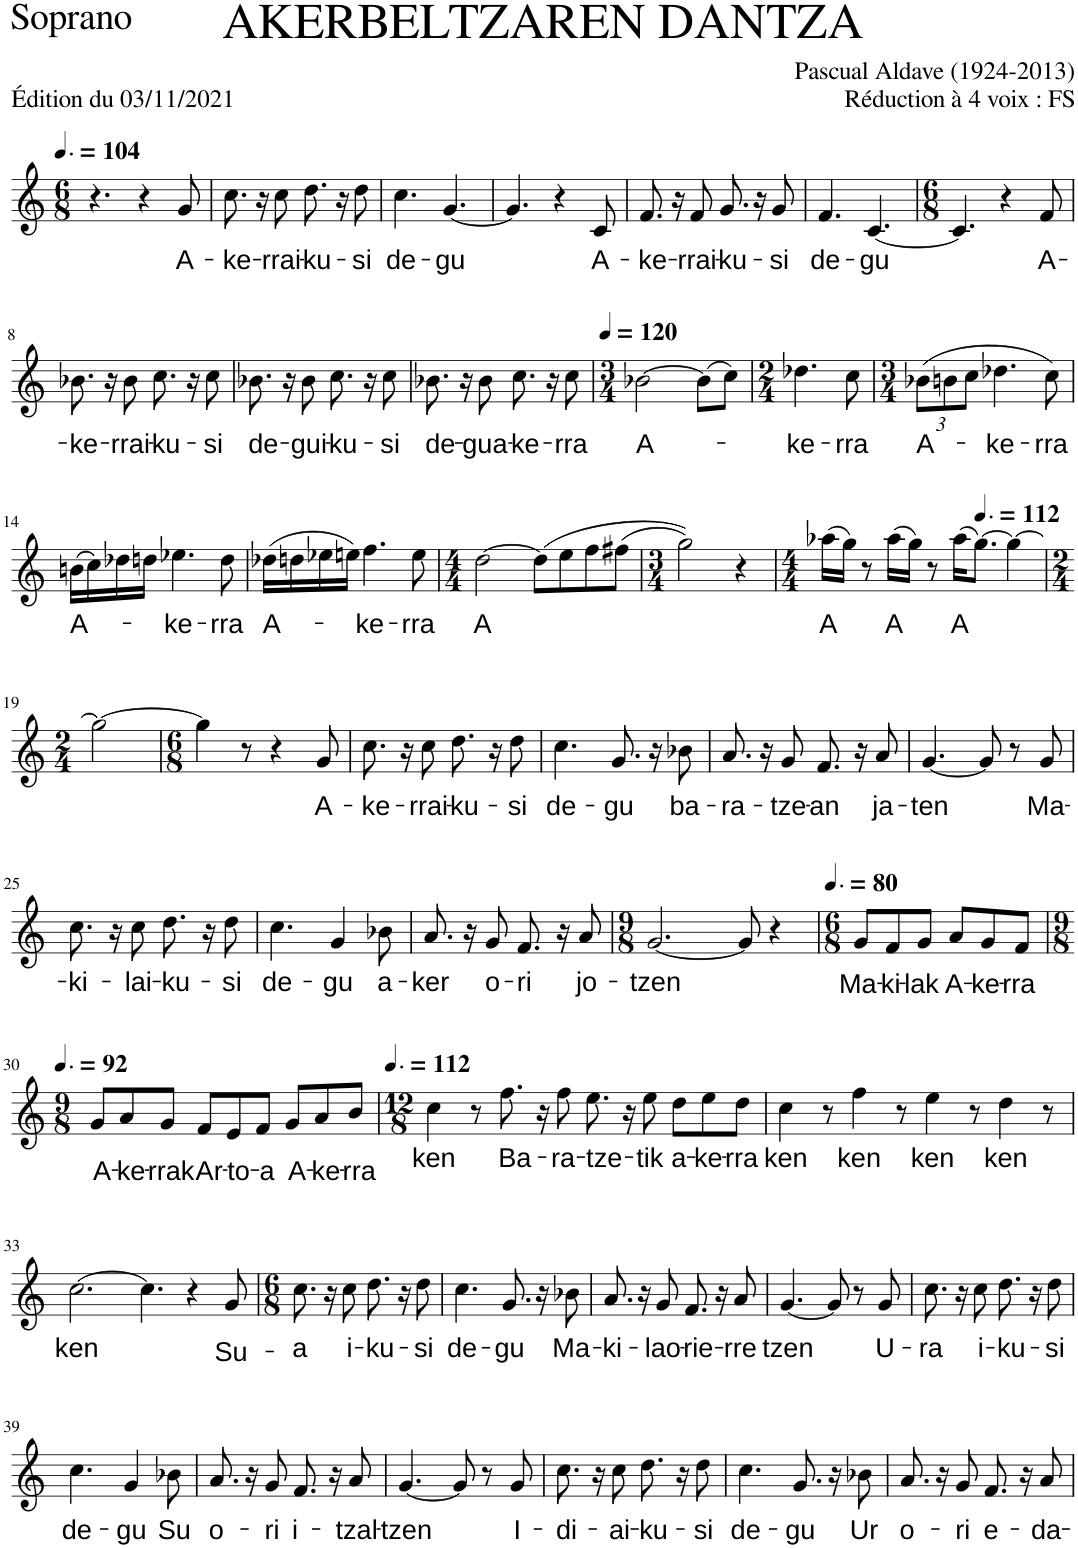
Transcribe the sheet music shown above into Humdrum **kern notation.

**kern	**text
*part1	*part1
*staff1	*staff1
*I"Soprano	*
*I'S.	*
*clefG2	*
*k[]	*
*M6/8	*
*MM156	*
=1	=1
4.r	.
4r	.
!	!LO:LY:b
8g/	A-
=2	=2
!	!LO:LY:b
8.cc\	-ke-
16r	.
!	!LO:LY:b
8cc\	-rrai-
!	!LO:LY:b
8.dd\	-ku-
16r	.
!	!LO:LY:b
8dd\	-si
=3	=3
!	!LO:LY:b
4.cc\	de-
!	!LO:LY:b
[4.g/	-gu
=4	=4
4.g/]	.
4r	.
!	!LO:LY:b
8c/	A-
=5	=5
!	!LO:LY:b
8.f/	-ke-
16r	.
!	!LO:LY:b
8f/	-rrai-
!	!LO:LY:b
8.g/	-ku-
16r	.
!	!LO:LY:b
8g/	-si
=6	=6
!	!LO:LY:b
4.f/	de-
!	!LO:LY:b
[4.c/	-gu
=7	=7
*M6/8	*
4.c/]	.
4r	.
!	!LO:LY:b
8f/	A-
!!LO:LB:g=z
=8	=8
!	!LO:LY:b
8.b-X\	-ke-
16r	.
!	!LO:LY:b
8b-\	-rrai-
!	!LO:LY:b
8.cc\	-ku-
16r	.
!	!LO:LY:b
8cc\	-si
=9	=9
!	!LO:LY:b
8.b-X\	de-
16r	.
!	!LO:LY:b
8b-\	-gui-
!	!LO:LY:b
8.cc\	-ku-
16r	.
!	!LO:LY:b
8cc\	-si
=10	=10
!	!LO:LY:b
8.b-X\	de-
16r	.
!	!LO:LY:b
8b-\	-gua-
!	!LO:LY:b
8.cc\	-ke-
16r	.
!	!LO:LY:b
8cc\	-rra
=11	=11
*M3/4	*
*MM120	*
!	!LO:LY:b
[2b-X\	A-
(8b-\L]	.
8cc\J)	.
=12	=12
*M2/4	*
!	!LO:LY:b
4.dd-X\	-ke-
!	!LO:LY:b
8cc\	-rra
=13	=13
*M3/4	*
*Xbrackettup	*
!	!LO:LY:b
(12b-X\L	A-
12bn\	.
12cc\J	.
!	!LO:LY:b
4.dd-X\	-ke-
!	!LO:LY:b
8cc\)	-rra
!!LO:LB:g=z
=14	=14
!	!LO:LY:b
(16bn\LL	A-
16cc\)	.
16dd-X\	.
16ddn\JJ	.
!	!LO:LY:b
4.ee-X\	-ke-
!	!LO:LY:b
8dd\	-rra
=15	=15
!	!LO:LY:b
(16dd-X\LL	A-
16ddn\	.
16ee-X\	.
16een\JJ)	.
!	!LO:LY:b
4.ff\	-ke-
!	!LO:LY:b
8ee\	-rra
=16	=16
*M4/4	*
!	!LO:LY:b
[2dd\	A
(8dd\L]	.
8ee\	.
8ff\	.
(8ff#X\J	.
=17	=17
*M3/4	*
2gg\))	.
4r	.
=18	=18
*M4/4	*
!	!LO:LY:b
(16aa-X\LL	A
16gg\JJ)	.
8r	.
!	!LO:LY:b
(16aa-\LL	A
16gg\JJ)	.
8r	.
!	!LO:LY:b
(16aa-\KL	A
*MM168	*
[8.gg\J)	.
4gg\_	.
!!LO:LB:g=z
=19	=19
*M2/4	*
2gg\_	.
=20	=20
*M6/8	*
4gg\]	.
8r	.
4r	.
!	!LO:LY:b
8g/	A-
=21	=21
!	!LO:LY:b
8.cc\	-ke-
16r	.
!	!LO:LY:b
8cc\	-rrai-
!	!LO:LY:b
8.dd\	-ku-
16r	.
!	!LO:LY:b
8dd\	-si
=22	=22
!	!LO:LY:b
4.cc\	de-
!	!LO:LY:b
8.g/	-gu
16r	.
!	!LO:LY:b
8b-X\	ba-
=23	=23
!	!LO:LY:b
8.a/	-ra-
16r	.
!	!LO:LY:b
8g/	-tze-
!	!LO:LY:b
8.f/	-an
16r	.
!	!LO:LY:b
8a/	ja-
=24	=24
!	!LO:LY:b
[4.g/	-ten
8g/]	.
8r	.
!	!LO:LY:b
8g/	Ma-
!!LO:LB:g=z
=25	=25
!	!LO:LY:b
8.cc\	-ki-
16r	.
!	!LO:LY:b
8cc\	-lai-
!	!LO:LY:b
8.dd\	-ku-
16r	.
!	!LO:LY:b
8dd\	-si
=26	=26
!	!LO:LY:b
4.cc\	de-
!	!LO:LY:b
4g/	-gu
!	!LO:LY:b
8b-X\	a-
=27	=27
!	!LO:LY:b
8.a/	-ker
16r	.
!	!LO:LY:b
8g/	o-
!	!LO:LY:b
8.f/	-ri
16r	.
!	!LO:LY:b
8a/	jo-
=28	=28
*M9/8	*
!	!LO:LY:b
[2.g/	-tzen
8g/]	.
4r	.
=29	=29
*M6/8	*
*MM120	*
!	!LO:LY:b
8g/L	Ma-
!	!LO:LY:b
8f/	-ki-
!	!LO:LY:b
8g/J	-lak
!	!LO:LY:b
8a/L	A-
!	!LO:LY:b
8g/	-ke-
!	!LO:LY:b
8f/J	-rra
!!LO:LB:g=z
=30	=30
*M9/8	*
*MM138	*
!	!LO:LY:b
8g/L	A-
!	!LO:LY:b
8a/	-ke-
!	!LO:LY:b
8g/J	-rrak
!	!LO:LY:b
8f/L	Ar-
!	!LO:LY:b
8e/	-to-
!	!LO:LY:b
8f/J	-a
!	!LO:LY:b
8g/L	A-
!	!LO:LY:b
8a/	-ke-
!	!LO:LY:b
8b/J	-rra
=31	=31
*M12/8	*
*MM168	*
!	!LO:LY:b
4cc\	ken
8r	.
!	!LO:LY:b
8.ff\	Ba-
16r	.
!	!LO:LY:b
8ff\	-ra-
!	!LO:LY:b
8.ee\	-tze-
16r	.
!	!LO:LY:b
8ee\	-tik
!	!LO:LY:b
8dd\L	a-
!	!LO:LY:b
8ee\	-ke-
!	!LO:LY:b
8dd\J	-rra
=32	=32
!	!LO:LY:b
4cc\	ken
8r	.
!	!LO:LY:b
4ff\	ken
8r	.
!	!LO:LY:b
4ee\	ken
8r	.
!	!LO:LY:b
4dd\	ken
8r	.
!!LO:LB:g=z
=33	=33
!	!LO:LY:b
[2.cc\	ken
4.cc\]	.
4r	.
!	!LO:LY:b
8g/	Su-
=34	=34
*M6/8	*
!	!LO:LY:b
8.cc\	-a
16r	.
!	!LO:LY:b
8cc\	i-
!	!LO:LY:b
8.dd\	-ku-
16r	.
!	!LO:LY:b
8dd\	-si
=35	=35
!	!LO:LY:b
4.cc\	de-
!	!LO:LY:b
8.g/	-gu
16r	.
!	!LO:LY:b
8b-X\	Ma-
=36	=36
!	!LO:LY:b
8.a/	-ki-
16r	.
!	!LO:LY:b
8g/	-lao-
!	!LO:LY:b
8.f/	-rie-
16r	.
!	!LO:LY:b
8a/	-rre
=37	=37
!	!LO:LY:b
[4.g/	tzen
8g/]	.
8r	.
!	!LO:LY:b
8g/	U-
=38	=38
!	!LO:LY:b
8.cc\	-ra
16r	.
!	!LO:LY:b
8cc\	i-
!	!LO:LY:b
8.dd\	-ku-
16r	.
!	!LO:LY:b
8dd\	-si
!!LO:LB:g=z
=39	=39
!	!LO:LY:b
4.cc\	de-
!	!LO:LY:b
4g/	-gu
!	!LO:LY:b
8b-X\	Su
=40	=40
!	!LO:LY:b
8.a/	o-
16r	.
!	!LO:LY:b
8g/	-ri
!	!LO:LY:b
8.f/	i-
16r	.
!	!LO:LY:b
8a/	-tzal-
=41	=41
!	!LO:LY:b
[4.g/	-tzen
8g/]	.
8r	.
!	!LO:LY:b
8g/	I-
=42	=42
!	!LO:LY:b
8.cc\	-di-
16r	.
!	!LO:LY:b
8cc\	-ai-
!	!LO:LY:b
8.dd\	-ku-
16r	.
!	!LO:LY:b
8dd\	-si
=43	=43
!	!LO:LY:b
4.cc\	de-
!	!LO:LY:b
8.g/	-gu
16r	.
!	!LO:LY:b
8b-X\	Ur
=44	=44
!	!LO:LY:b
8.a/	o-
16r	.
!	!LO:LY:b
8g/	-ri
!	!LO:LY:b
8.f/	e-
16r	.
!	!LO:LY:b
8a/	-da-
=	=
*-	*-
